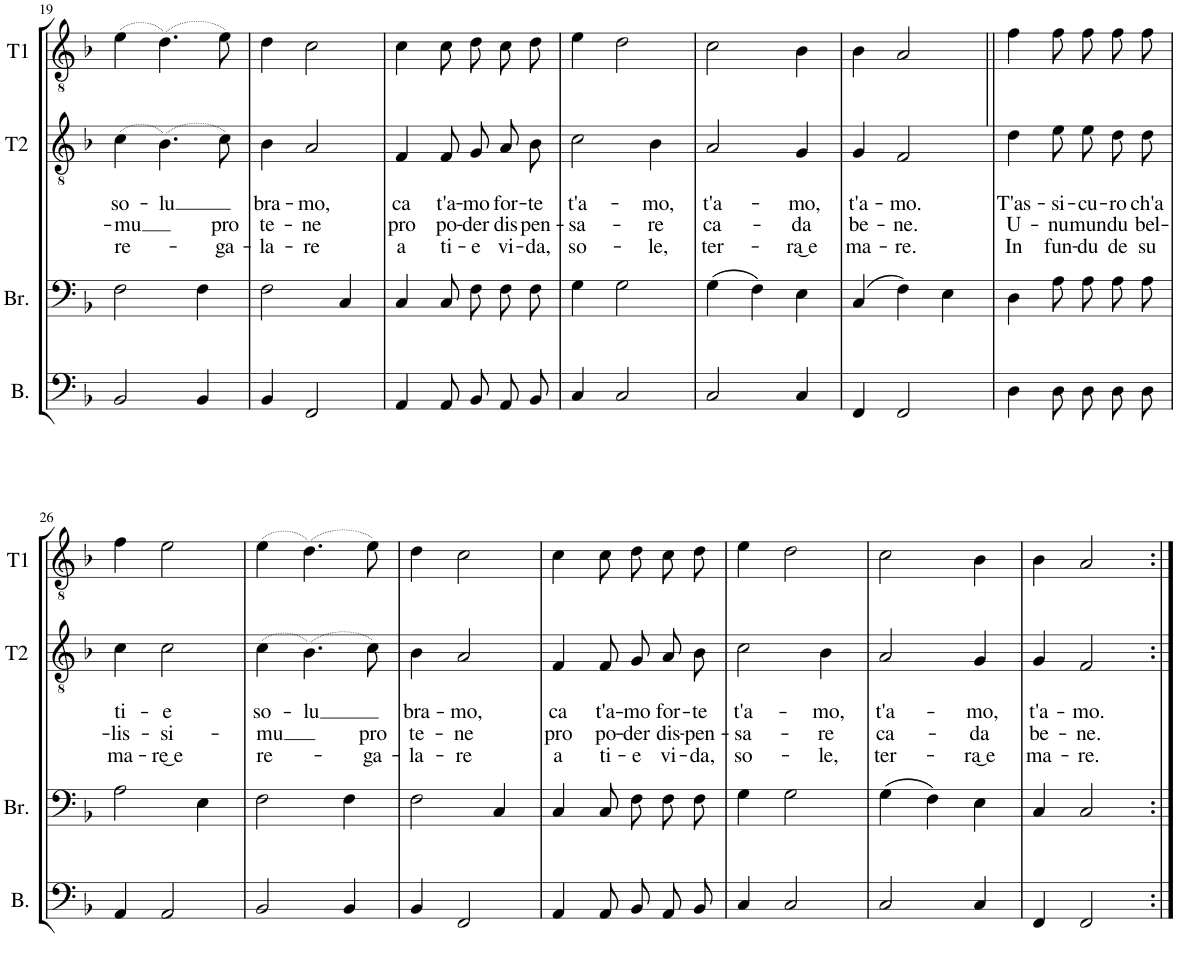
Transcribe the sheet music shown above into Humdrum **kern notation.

**kern	**kern	**kern	**text	**text	**text	**text	**kern
*part4	*part3	*part2	*part2	*part2	*part2	*part2	*part1
*staff4	*staff3	*staff2	*staff2	*staff2	*staff2	*staff2	*staff1
*I"Bas.	*I"Bar.	*I"Ten. II	*	*	*	*	*I"Ten. I
*I'B.	*I'Br.	*I'T2	*	*	*	*	*I'T1
!!LO:PB:g=z
*clefF4	*clefF4	*clefGv2	*	*	*	*	*clefGv2
*k[b-]	*k[b-]	*k[b-]	*	*	*	*	*k[b-]
*M3/4	*M3/4	*M3/4	*	*	*	*	*M3/4
=19	=19	=19	=19	=19	=19	=19	=19
!	!	!	!	!LO:LY:b	!LO:LY:b	!LO:LY:b	!
2BB-/	2F\	(4c\	.	so-	-mu	re-	(4e\
!	!	!	!	!LO:LY:b	!	!	!
.	.	(4.B-\)	.	-lu	.	.	(4.d\)
4BB-/	4F\	.	.	.	.	.	.
!	!	!	!	!	!LO:LY:b	!LO:LY:b	!
.	.	8c\)	.	.	pro	-ga-	8e\)
=20	=20	=20	=20	=20	=20	=20	=20
!	!	!	!	!LO:LY:b	!LO:LY:b	!LO:LY:b	!
4BB-/	2F\	4B-\	.	bra-	te-	-la-	4d\
!	!	!	!	!LO:LY:b	!LO:LY:b	!LO:LY:b	!
2FF/	.	2A/	.	-mo,	-ne	-re	2c\
.	4C/	.	.	.	.	.	.
=21	=21	=21	=21	=21	=21	=21	=21
!	!	!	!	!LO:LY:b	!LO:LY:b	!LO:LY:b	!
4AA/	4C/	4F/	.	ca	pro	a	4c\
!	!	!	!	!LO:LY:b	!LO:LY:b	!LO:LY:b	!
8AA/L	8C\L	8F/L	.	t'a-	po-	ti-	8c\L
!	!	!	!	!LO:LY:b	!LO:LY:b	!LO:LY:b	!
8BB-/J	8F\J	8G/J	.	-mo	-der	-e	8d\J
!	!	!	!	!LO:LY:b	!LO:LY:b	!LO:LY:b	!
8AA/L	8F\L	8A/L	.	for-	dis-	vi-	8c\L
!	!	!	!	!LO:LY:b	!LO:LY:b	!LO:LY:b	!
8BB-/J	8F\J	8B-/J	.	-te	-pen-	-da,	8d\J
=22	=22	=22	=22	=22	=22	=22	=22
!	!	!	!	!LO:LY:b	!LO:LY:b	!LO:LY:b	!
4C/	4G\	2c\	.	t'a-	-sa-	so-	4e\
2C/	2G\	.	.	.	.	.	2d\
!	!	!	!	!LO:LY:b	!LO:LY:b	!LO:LY:b	!
.	.	4B-\	.	-mo,	-re	-le,	.
=23	=23	=23	=23	=23	=23	=23	=23
!	!	!	!	!LO:LY:b	!LO:LY:b	!LO:LY:b	!
2C/	(4G\	2A/	.	t'a-	ca-	ter-	2c\
.	4F\)	.	.	.	.	.	.
!	!	!	!	!LO:LY:b	!LO:LY:b	!LO:LY:b	!
4C/	4E\	4G/	.	-mo,	-da	-ra͜ e	4B-\
=24	=24	=24	=24	=24	=24	=24	=24
!	!	!	!	!LO:LY:b	!LO:LY:b	!LO:LY:b	!
4FF/	(4C/	4G/	.	t'a-	be-	ma-	4B-\
!	!	!	!	!LO:LY:b	!LO:LY:b	!LO:LY:b	!
2FF/	4F\)	2F/	.	-mo.	-ne.	-re.	2A/
.	4E\	.	.	.	.	.	.
=25||	=25||	=25||	=25||	=25||	=25||	=25||	=25||
!	!	!	!	!LO:LY:b	!LO:LY:b	!LO:LY:b	!
4D\	4D\	4d\	.	T'as-	U-	In	4f\
!	!	!	!	!LO:LY:b	!LO:LY:b	!LO:LY:b	!
8D\L	8A\L	8e\L	.	-si-	-nu	fun-	8f\L
!	!	!	!	!LO:LY:b	!LO:LY:b	!LO:LY:b	!
8D\J	8A\J	8e\J	.	-cu-	mun-	-du	8f\J
!	!	!	!	!LO:LY:b	!LO:LY:b	!LO:LY:b	!
8D\L	8A\L	8d\L	.	-ro	-du	de	8f\L
!	!	!	!	!LO:LY:b	!LO:LY:b	!LO:LY:b	!
8D\J	8A\J	8d\J	.	ch'a	bel-	su	8f\J
!!LO:LB:g=z
=26	=26	=26	=26	=26	=26	=26	=26
!	!	!	!	!LO:LY:b	!LO:LY:b	!LO:LY:b	!
4AA/	2A\	4c\	.	ti-	-lis-	ma-	4f\
!	!	!	!	!LO:LY:b	!LO:LY:b	!LO:LY:b	!
2AA/	.	2c\	.	-e	-si-	-re͜ e	2e\
.	4E\	.	.	.	.	.	.
=27	=27	=27	=27	=27	=27	=27	=27
!	!	!	!	!LO:LY:b	!LO:LY:b	!LO:LY:b	!
2BB-/	2F\	(4c\	.	so-	-mu	re-	(4e\
!	!	!	!	!LO:LY:b	!	!	!
.	.	(4.B-\)	.	-lu	.	.	(4.d\)
4BB-/	4F\	.	.	.	.	.	.
!	!	!	!	!	!LO:LY:b	!LO:LY:b	!
.	.	8c\)	.	.	pro	-ga-	8e\)
=28	=28	=28	=28	=28	=28	=28	=28
!	!	!	!	!LO:LY:b	!LO:LY:b	!LO:LY:b	!
4BB-/	2F\	4B-\	.	bra-	te-	-la-	4d\
!	!	!	!	!LO:LY:b	!LO:LY:b	!LO:LY:b	!
2FF/	.	2A/	.	-mo,	-ne	-re	2c\
.	4C/	.	.	.	.	.	.
=29	=29	=29	=29	=29	=29	=29	=29
!	!	!	!	!LO:LY:b	!LO:LY:b	!LO:LY:b	!
4AA/	4C/	4F/	.	ca	pro	a	4c\
!	!	!	!	!LO:LY:b	!LO:LY:b	!LO:LY:b	!
8AA/L	8C\L	8F/L	.	t'a-	po-	ti-	8c\L
!	!	!	!	!LO:LY:b	!LO:LY:b	!LO:LY:b	!
8BB-/J	8F\J	8G/J	.	-mo	-der	-e	8d\J
!	!	!	!	!LO:LY:b	!LO:LY:b	!LO:LY:b	!
8AA/L	8F\L	8A/L	.	for-	dis-	vi-	8c\L
!	!	!	!	!LO:LY:b	!LO:LY:b	!LO:LY:b	!
8BB-/J	8F\J	8B-/J	.	-te	-pen-	-da,	8d\J
=30	=30	=30	=30	=30	=30	=30	=30
!	!	!	!	!LO:LY:b	!LO:LY:b	!LO:LY:b	!
4C/	4G\	2c\	.	t'a-	-sa-	so-	4e\
2C/	2G\	.	.	.	.	.	2d\
!	!	!	!	!LO:LY:b	!LO:LY:b	!LO:LY:b	!
.	.	4B-\	.	-mo,	-re	-le,	.
=31	=31	=31	=31	=31	=31	=31	=31
!	!	!	!	!LO:LY:b	!LO:LY:b	!LO:LY:b	!
2C/	(4G\	2A/	.	t'a-	ca-	ter-	2c\
.	4F\)	.	.	.	.	.	.
!	!	!	!	!LO:LY:b	!LO:LY:b	!LO:LY:b	!
4C/	4E\	4G/	.	-mo,	-da	-ra͜ e	4B-\
=32	=32	=32	=32	=32	=32	=32	=32
!	!	!	!	!LO:LY:b	!LO:LY:b	!LO:LY:b	!
4FF/	4C/	4G/	.	t'a-	be-	ma-	4B-\
!	!	!	!	!LO:LY:b	!LO:LY:b	!LO:LY:b	!
2FF/	2C/	2F/	.	-mo.	-ne.	-re.	2A/
=:|!	=:|!	=:|!	=:|!	=:|!	=:|!	=:|!	=:|!
*-	*-	*-	*-	*-	*-	*-	*-
